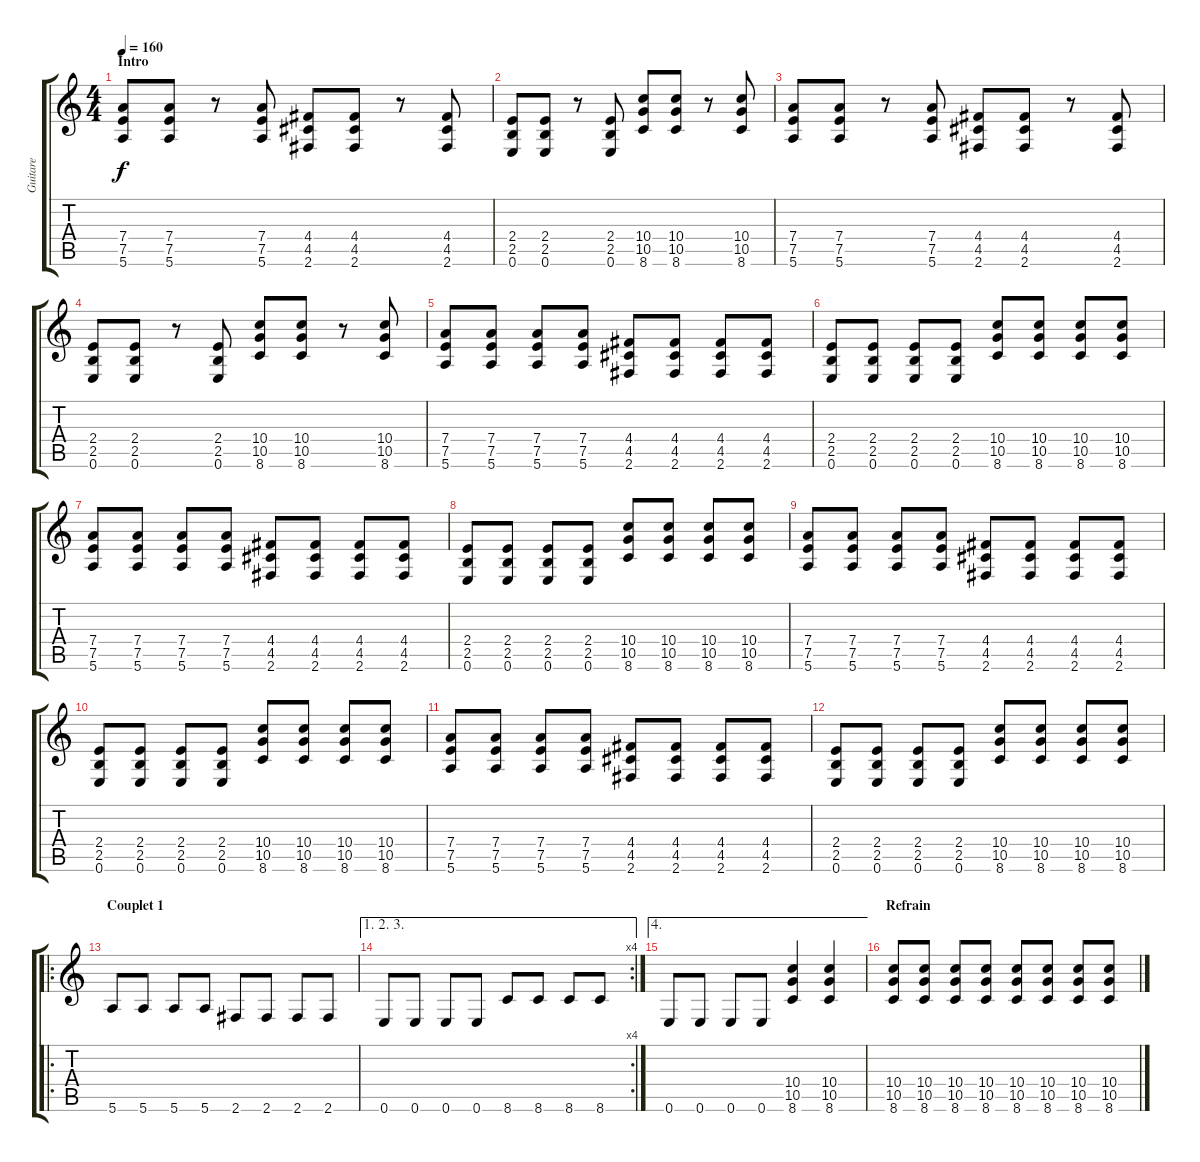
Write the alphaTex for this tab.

\track ("Guitare" "Guitare") {instrument distortionguitar}
\staff {score tabs}
\tuning (E4 B3 G3 D3 A2 E2) {hide}
\ts (4 4)
\section ("" "Intro")
\tempo 160
\clef g2
\ks c
(7.4 7.5 5.6).8{dy f volume 11 instrument electricguitarclean} (7.4 7.5 5.6).8 r.8 (7.4 7.5 5.6).8 (4.4 4.5 2.6).8 (4.4 4.5 2.6).8 r.8 (4.4 4.5 2.6).8 |
(2.4 2.5 0.6).8 (2.4 2.5 0.6).8 r.8 (2.4 2.5 0.6).8 (10.4 10.5 8.6).8 (10.4 10.5 8.6).8 r.8 (10.4 10.5 8.6).8 |
(7.4 7.5 5.6).8 (7.4 7.5 5.6).8 r.8 (7.4 7.5 5.6).8 (4.4 4.5 2.6).8 (4.4 4.5 2.6).8 r.8 (4.4 4.5 2.6).8 |
(2.4 2.5 0.6).8 (2.4 2.5 0.6).8 r.8 (2.4 2.5 0.6).8 (10.4 10.5 8.6).8 (10.4 10.5 8.6).8 r.8 (10.4 10.5 8.6).8 |
(7.4 7.5 5.6).8{volume 14 instrument distortionguitar} (7.4 7.5 5.6).8 (7.4 7.5 5.6).8 (7.4 7.5 5.6).8 (4.4 4.5 2.6).8 (4.4 4.5 2.6).8 (4.4 4.5 2.6).8 (4.4 4.5 2.6).8 |
(2.4 2.5 0.6).8 (2.4 2.5 0.6).8 (2.4 2.5 0.6).8 (2.4 2.5 0.6).8 (10.4 10.5 8.6).8 (10.4 10.5 8.6).8 (10.4 10.5 8.6).8 (10.4 10.5 8.6).8 |
(7.4 7.5 5.6).8 (7.4 7.5 5.6).8 (7.4 7.5 5.6).8 (7.4 7.5 5.6).8 (4.4 4.5 2.6).8 (4.4 4.5 2.6).8 (4.4 4.5 2.6).8 (4.4 4.5 2.6).8 |
(2.4 2.5 0.6).8 (2.4 2.5 0.6).8 (2.4 2.5 0.6).8 (2.4 2.5 0.6).8 (10.4 10.5 8.6).8 (10.4 10.5 8.6).8 (10.4 10.5 8.6).8 (10.4 10.5 8.6).8 |
(7.4 7.5 5.6).8 (7.4 7.5 5.6).8 (7.4 7.5 5.6).8 (7.4 7.5 5.6).8 (4.4 4.5 2.6).8 (4.4 4.5 2.6).8 (4.4 4.5 2.6).8 (4.4 4.5 2.6).8 |
(2.4 2.5 0.6).8 (2.4 2.5 0.6).8 (2.4 2.5 0.6).8 (2.4 2.5 0.6).8 (10.4 10.5 8.6).8 (10.4 10.5 8.6).8 (10.4 10.5 8.6).8 (10.4 10.5 8.6).8 |
(7.4 7.5 5.6).8 (7.4 7.5 5.6).8 (7.4 7.5 5.6).8 (7.4 7.5 5.6).8 (4.4 4.5 2.6).8 (4.4 4.5 2.6).8 (4.4 4.5 2.6).8 (4.4 4.5 2.6).8 |
(2.4 2.5 0.6).8 (2.4 2.5 0.6).8 (2.4 2.5 0.6).8 (2.4 2.5 0.6).8 (10.4 10.5 8.6).8 (10.4 10.5 8.6).8 (10.4 10.5 8.6).8 (10.4 10.5 8.6).8 |
\ro
\section ("" "Couplet 1")
5.6.8{instrument electricguitarmuted} 5.6.8 5.6.8 5.6.8 2.6.8 2.6.8 2.6.8 2.6.8 |
\ae (1 2 3)
\rc 4
0.6.8 0.6.8 0.6.8 0.6.8 8.6.8 8.6.8 8.6.8 8.6.8 |
\ae 4
0.6.8 0.6.8 0.6.8 0.6.8 (10.4 10.5 8.6).4{volume 14 instrument distortionguitar} (10.4 10.5 8.6).4 |
\section ("" "Refrain")
(10.4 10.5 8.6).8 (10.4 10.5 8.6).8 (10.4 10.5 8.6).8 (10.4 10.5 8.6).8 (10.4 10.5 8.6).8 (10.4 10.5 8.6).8 (10.4 10.5 8.6).8 (10.4 10.5 8.6).8
